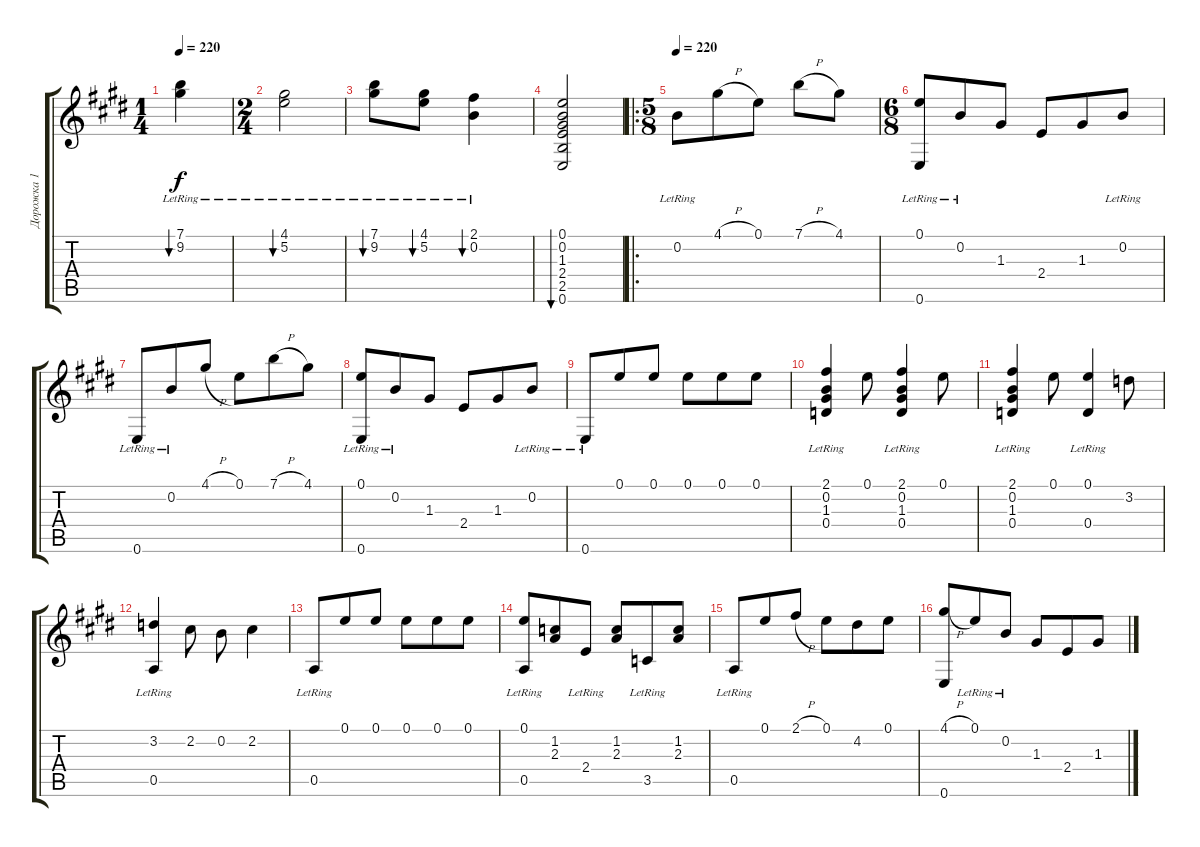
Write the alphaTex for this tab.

\track ("Дорожка 1" "Дорожка 1") {instrument acousticguitarnylon}
\staff {score tabs}
\tuning (E4 B3 G3 D3 A2 E2) {hide}
\ts (1 4)
\tempo 220
\tempo 60
\tempo 220
\clef g2
\ks e
(7.1 9.2{lr}).4{bu 480 dy f instrument acousticguitarnylon} |
\ts (2 4)
(4.1 5.2{lr}).2{bu 480} |
(7.1 9.2{lr}).8{bu 480} (4.1 5.2{lr}).8{bu 480} (2.1 0.2{lr}).4{bu 480} |
(0.1 0.2 1.3 2.4 2.5 0.6).2{bu 480} |
\ro
\ts (5 8)
\tempo 220
0.2{lr}.8 4.1{h}.8 0.1.8 7.1{h}.8 4.1.8 |
\ts (6 8)
(0.1{lr} 0.6{lr}).8 0.2{lr}.8 1.3.8 2.4.8 1.3.8 0.2{lr}.8 |
0.6{lr}.8 0.2{lr}.8 4.1{h}.8 0.1.8 7.1{h}.8 4.1.8 |
(0.1{lr} 0.6{lr}).8 0.2{lr}.8 1.3.8 2.4.8 1.3.8 0.2{lr}.8 |
0.6{lr}.8 0.1.8 0.1.8 0.1.8 0.1.8 0.1.8 |
(2.1 0.2{lr} 1.3 0.4{lr}).4 0.1.8 (2.1 0.2 1.3{lr} 0.4).4 0.1.8 |
(2.1 0.2 1.3{lr} 0.4).4 0.1.8 (0.1 0.4{lr}).4 3.2.8 |
(3.2 0.5{lr}).4 2.2.8 0.2.8 2.2.4 |
0.5{lr}.8 0.1.8 0.1.8 0.1.8 0.1.8 0.1.8 |
(0.1 0.5{lr}).8 (1.2 2.3).8 2.4{lr}.8 (1.2 2.3).8 3.5{lr}.8 (1.2 2.3).8 |
0.5{lr}.8 0.1.8 2.1{h}.8 0.1.8 4.2.8 0.1.8 |
(4.1{h} 0.6).8 0.1{lr}.8 0.2{lr}.8 1.3.8 2.4.8 1.3.8
